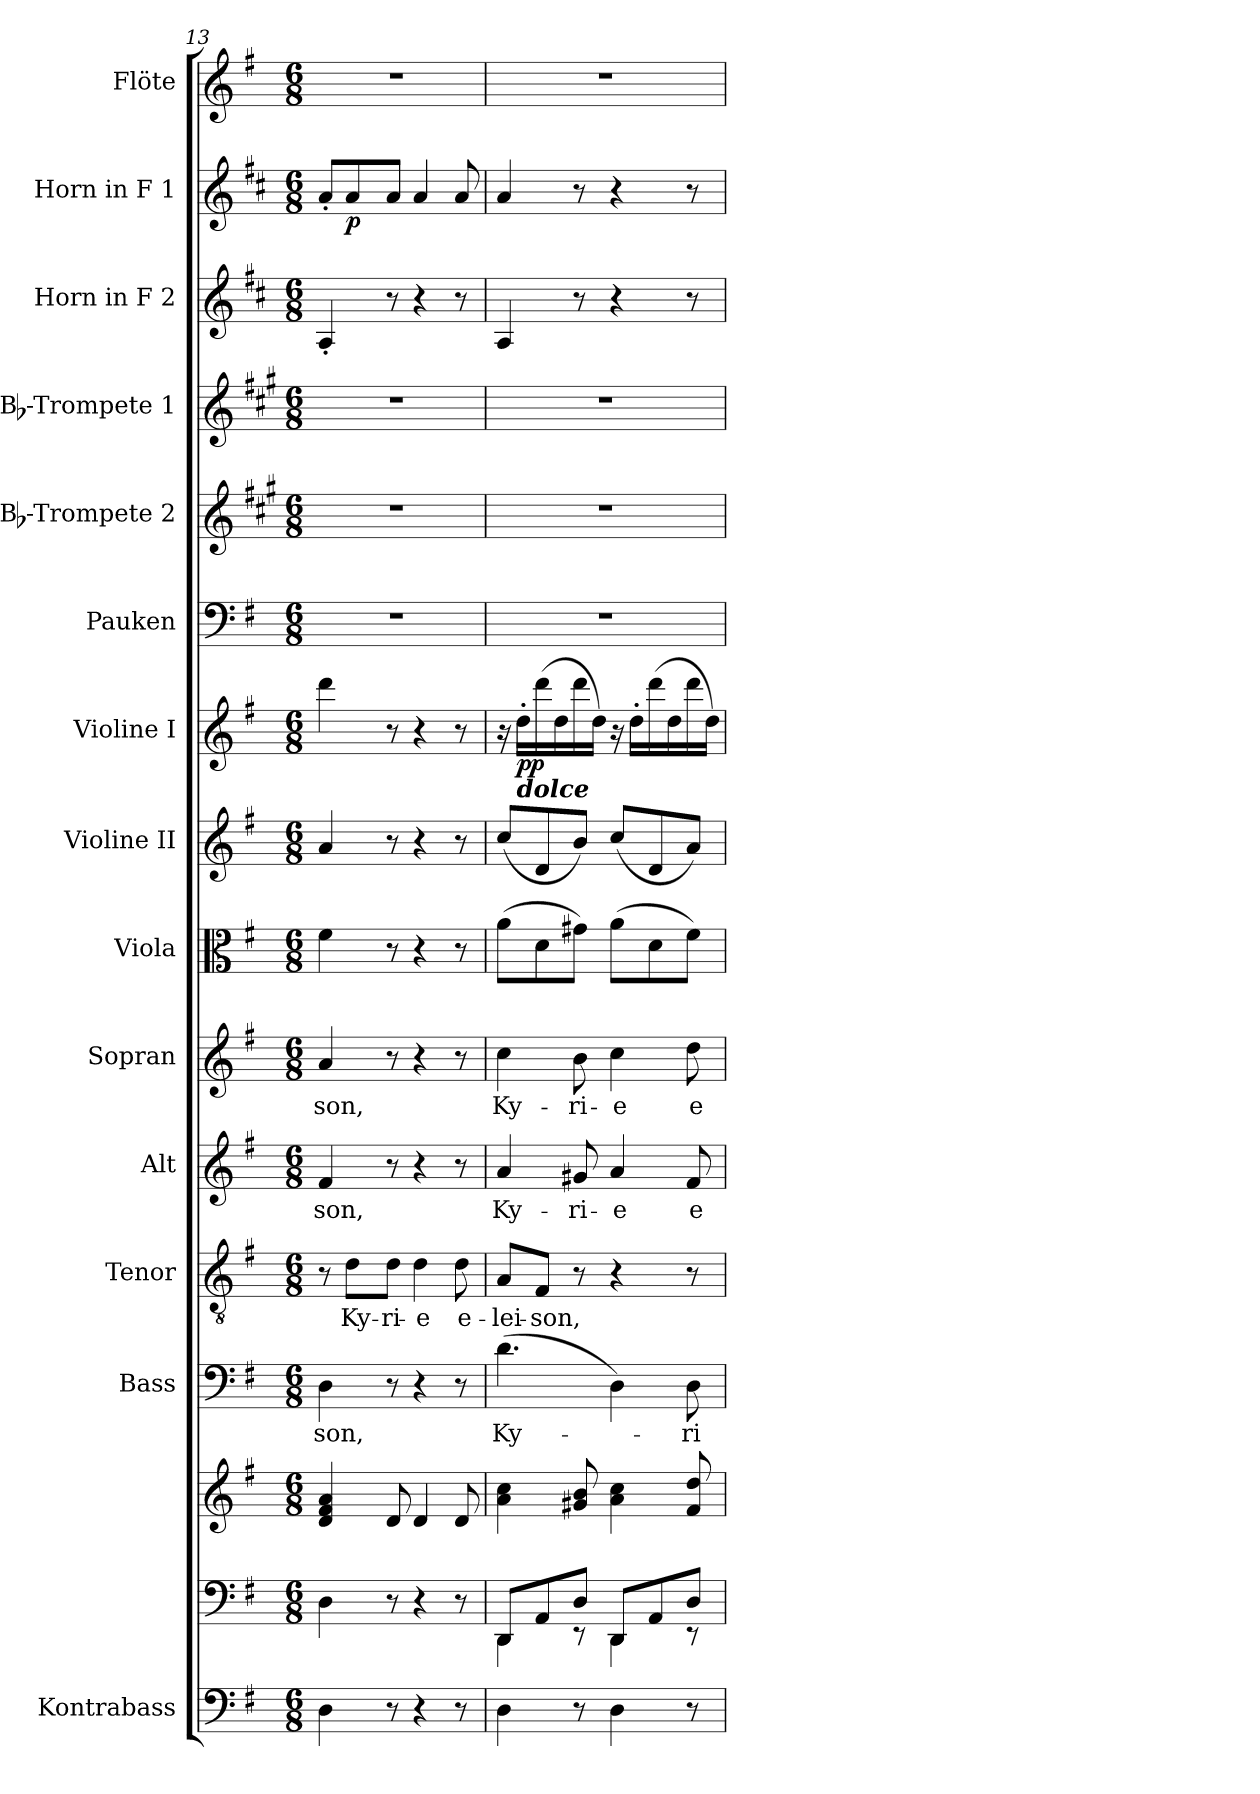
**kern	**kern	**kern	**kern	**text	**kern	**text	**kern	**text	**kern	**text	**kern	**kern	**kern	**dynam	**kern	**kern	**kern	**kern	**kern	**dynam	**kern
*part15	*part14	*part14	*part13	*part13	*part12	*part12	*part11	*part11	*part10	*part10	*part9	*part8	*part7	*part7	*part6	*part5	*part4	*part3	*part2	*part2	*part1
*staff16	*staff15	*staff14	*staff13	*staff13	*staff12	*staff12	*staff11	*staff11	*staff10	*staff10	*staff9	*staff8	*staff7	*staff7	*staff6	*staff5	*staff4	*staff3	*staff2	*staff2	*staff1
*I"Kontrabass	*	*	*I"Bass	*	*I"Tenor	*	*I"Alt	*	*I"Sopran	*	*I"Viola	*I"Violine II	*I"Violine I	*	*I"Pauken	*I"Bb-Trompete 2	*I"Bb-Trompete 1	*I"Horn in F 2	*I"Horn in F 1	*	*I"Flöte
*I'Kb.	*	*	*I'B.	*	*I'T.	*	*I'A.	*	*I'S.	*	*I'Vla.	*I'Vl. II	*I'Vl. I	*	*I'Pk.	*I'Bb Trp. 2	*I'Bb Trp. 1	*	*	*	*I'Fl.
*clefF4	*clefF4	*clefG2	*clefF4	*	*clefGv2	*	*clefG2	*	*clefG2	*	*clefC3	*clefG2	*clefG2	*	*clefF4	*clefG2	*clefG2	*clefG2	*clefG2	*	*clefG2
*ITrd7c12	*	*	*	*	*	*	*	*	*	*	*	*	*	*	*	*ITrd1c2	*ITrd1c2	*ITrd4c7	*ITrd4c7	*	*
*k[f#]	*k[f#]	*k[f#]	*k[f#]	*	*k[f#]	*	*k[f#]	*	*k[f#]	*	*k[f#]	*k[f#]	*k[f#]	*	*k[f#]	*k[f#]	*k[f#]	*k[f#]	*k[f#]	*	*k[f#]
*G:	*G:	*G:	*G:	*	*G:	*	*G:	*	*G:	*	*G:	*G:	*G:	*	*G:	*G:	*G:	*G:	*G:	*	*G:
*M6/8	*M6/8	*M6/8	*M6/8	*	*M6/8	*	*M6/8	*	*M6/8	*	*M6/8	*M6/8	*M6/8	*	*M6/8	*M6/8	*M6/8	*M6/8	*M6/8	*	*M6/8
=13	=13	=13	=13	=13	=13	=13	=13	=13	=13	=13	=13	=13	=13	=13	=13	=13	=13	=13	=13	=13	=13
!	!	!	!	!LO:LY:b	!	!	!	!LO:LY:b	!	!LO:LY:b	!	!	!	!	!	!	!	!	!	!	!
4DD\	4D\	4d/ 4f#/ 4a/	4D\	-son,	8r	.	4f#/	-son,	4a/	-son,	4f#\	4a/	4ddd\	.	2.r	2.r	2.r	4D'</	8d'</L	.	2.r
!	!	!	!	!	!	!LO:LY:b	!	!	!	!	!	!	!	!	!	!	!	!	!	!LO:DY:b	!
.	.	.	.	.	8d\L	Ky-	.	.	.	.	.	.	.	.	.	.	.	.	8d/	p	.
!	!	!	!	!	!	!LO:LY:b	!	!	!	!	!	!	!	!	!	!	!	!	!	!	!
8r	8r	8d/	8r	.	8d\J	-ri-	8r	.	8r	.	8r	8r	8r	.	.	.	.	8r	8d/J	.	.
!	!	!	!	!	!	!LO:LY:b	!	!	!	!	!	!	!	!	!	!	!	!	!	!	!
4r	4r	4d/	4r	.	4d\	-e	4r	.	4r	.	4r	4r	4r	.	.	.	.	4r	4d/	.	.
!	!	!	!	!	!	!LO:LY:b	!	!	!	!	!	!	!	!	!	!	!	!	!	!	!
8r	8r	8d/	8r	.	8d\	e-	8r	.	8r	.	8r	8r	8r	.	.	.	.	8r	8d/	.	.
=14	=14	=14	=14	=14	=14	=14	=14	=14	=14	=14	=14	=14	=14	=14	=14	=14	=14	=14	=14	=14	=14
*	*^	*	*	*	*	*	*	*	*	*	*	*	*	*	*	*	*	*	*	*	*
!	!	!	!	!	!LO:LY:b	!	!LO:LY:b	!	!LO:LY:b	!	!LO:LY:b	!	!	!	!	!	!	!	!	!	!	!
4DD\	8DD/L	4DD\	4a\ 4cc\	(>4.d\	Ky-	8A/L	-lei-	4a/	Ky-	4cc\	Ky-	(>8a\L	(<8cc/L	16r	.	2.r	2.r	2.r	4D/	4d/	.	2.r
!	!	!	!	!	!	!	!	!	!	!	!	!	!	!LO:TX:b:Bi:t=dolce	!	!	!	!	!	!	!	!
!	!	!	!	!	!	!	!	!	!	!	!	!	!	!	!LO:DY:b	!	!	!	!	!	!	!
.	.	.	.	.	.	.	.	.	.	.	.	.	.	16dd'>\LL	pp	.	.	.	.	.	.	.
!	!	!	!	!	!	!	!LO:LY:b	!	!	!	!	!	!	!	!	!	!	!	!	!	!	!
.	8AA/	.	.	.	.	8F#/J	-son,	.	.	.	.	8d\	8d/	(>16ddd\	.	.	.	.	.	.	.	.
.	.	.	.	.	.	.	.	.	.	.	.	.	.	16dd\	.	.	.	.	.	.	.	.
!	!	!	!	!	!	!	!	!	!LO:LY:b	!	!LO:LY:b	!	!	!	!	!	!	!	!	!	!	!
8r	8D/J	8rEE	8g#X/ 8b/	.	.	8r	.	8g#X/	-ri-	8b\	-ri-	8g#X\J)	8b/J)	16ddd\	.	.	.	.	8r	8r	.	.
.	.	.	.	.	.	.	.	.	.	.	.	.	.	16dd\JJ)	.	.	.	.	.	.	.	.
!	!	!	!	!	!	!	!	!	!LO:LY:b	!	!LO:LY:b	!	!	!	!	!	!	!	!	!	!	!
4DD\	8DD/L	4DD\	4a\ 4cc\	4D\)	.	4r	.	4a/	-e	4cc\	-e	(>8a\L	(<8cc/L	16r	.	.	.	.	4r	4r	.	.
.	.	.	.	.	.	.	.	.	.	.	.	.	.	16dd'>\LL	.	.	.	.	.	.	.	.
.	8AA/	.	.	.	.	.	.	.	.	.	.	8d\	8d/	(>16ddd\	.	.	.	.	.	.	.	.
.	.	.	.	.	.	.	.	.	.	.	.	.	.	16dd\	.	.	.	.	.	.	.	.
!	!	!	!	!	!LO:LY:b	!	!	!	!LO:LY:b	!	!LO:LY:b	!	!	!	!	!	!	!	!	!	!	!
8r	8D/J	8rEE	8f#/ 8dd/	8D\	-ri-	8r	.	8f#/	e-	8dd\	e-	8f#\J)	8a/J)	16ddd\	.	.	.	.	8r	8r	.	.
.	.	.	.	.	.	.	.	.	.	.	.	.	.	16dd\JJ)	.	.	.	.	.	.	.	.
*	*v	*v	*	*	*	*	*	*	*	*	*	*	*	*	*	*	*	*	*	*	*	*
=	=	=	=	=	=	=	=	=	=	=	=	=	=	=	=	=	=	=	=	=	=
*-	*-	*-	*-	*-	*-	*-	*-	*-	*-	*-	*-	*-	*-	*-	*-	*-	*-	*-	*-	*-	*-
